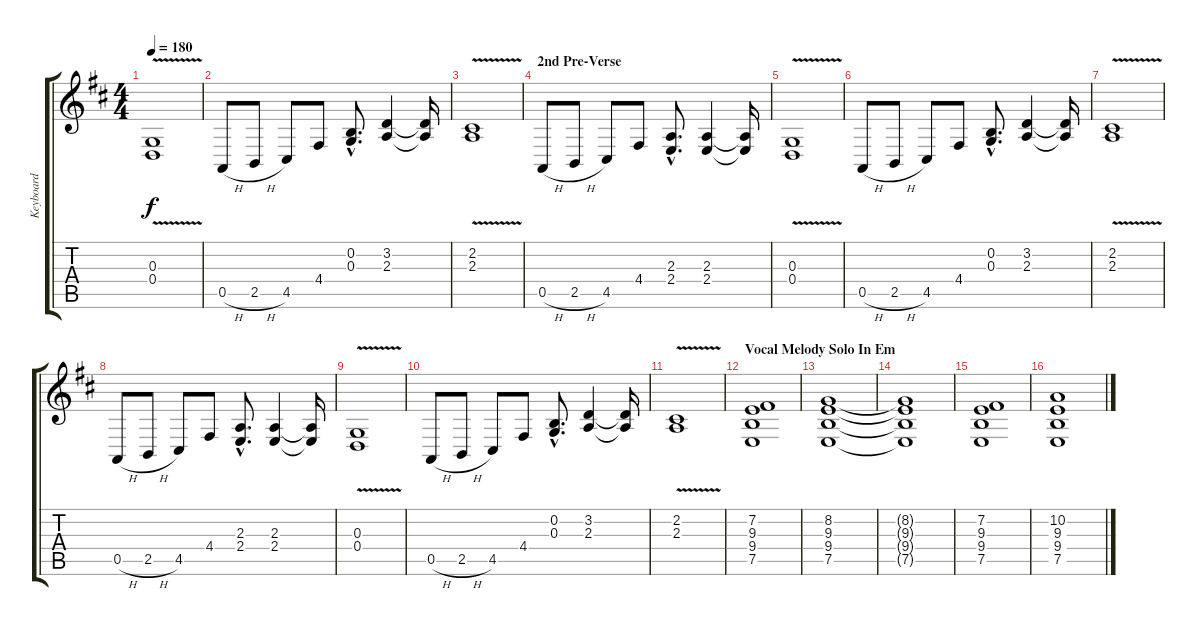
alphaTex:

\track ("Keyboard" "Keyboard") {instrument stringensemble1}
\staff {score tabs}
\tuning (E4 B3 G3 D3 A2 E2) {hide}
\ts (4 4)
\tempo 180
\clef g2
\ks d
(0.3 0.4{v}).1{dy f} |
0.5{h}.8 2.5{h}.8 4.5.8 4.4.8 (0.2{hac} 0.3{hac}).8{d} (3.2 2.3).4 (3.2{t} 2.3{t}).16 |
(2.2 2.3{v}).1 |
\section ("" "2nd Pre-Verse")
0.5{h}.8 2.5{h}.8 4.5.8 4.4.8 (2.3{hac} 2.4{hac}).8{d} (2.3 2.4).4 (2.3{t} 2.4{t}).16 |
(0.3 0.4{v}).1 |
0.5{h}.8 2.5{h}.8 4.5.8 4.4.8 (0.2{hac} 0.3{hac}).8{d} (3.2 2.3).4 (3.2{t} 2.3{t}).16 |
(2.2 2.3{v}).1 |
0.5{h}.8 2.5{h}.8 4.5.8 4.4.8 (2.3{hac} 2.4{hac}).8{d} (2.3 2.4).4 (2.3{t} 2.4{t}).16 |
(0.3 0.4{v}).1 |
0.5{h}.8 2.5{h}.8 4.5.8 4.4.8 (0.2{hac} 0.3{hac}).8{d} (3.2 2.3).4 (3.2{t} 2.3{t}).16 |
(2.2 2.3{v}).1 |
\section ("" "Vocal Melody Solo In Em")
(7.2 9.3 9.4 7.5).1{volume 8} |
(8.2 9.3 9.4 7.5).1 |
(8.2{t} 9.3{t} 9.4{t} 7.5{t}).1 |
(7.2 9.3 9.4 7.5).1 |
(10.2 9.3 9.4 7.5).1
